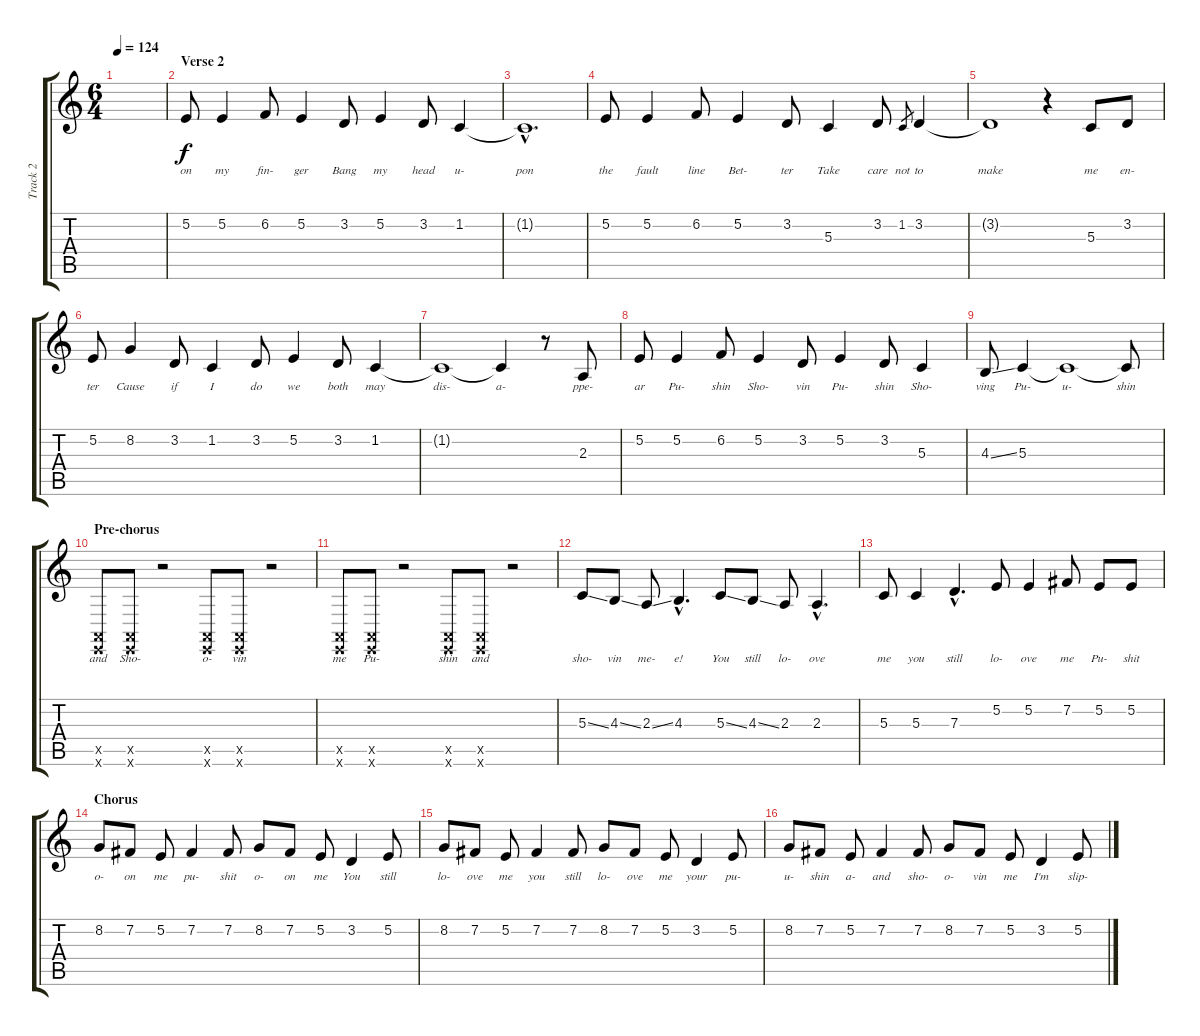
\track ("Track 2" "Track 2") {instrument cello}
\staff {score tabs}
\tuning (E4 B3 G3 D3 A2 E2) {hide}
\ts (6 4)
\tempo 124
\clef g2
\ks c
|
\section ("" "Verse 2")
5.2.8{lyrics (0 "on") lyrics (1 "") lyrics (2 "") lyrics (3 "") lyrics (4 "")} 5.2.4{lyrics (0 "my") lyrics (1 "") lyrics (2 "") lyrics (3 "") lyrics (4 "")} 6.2.8{lyrics (0 "fin-") lyrics (1 "") lyrics (2 "") lyrics (3 "") lyrics (4 "")} 5.2.4{lyrics (0 "ger") lyrics (1 "") lyrics (2 "") lyrics (3 "") lyrics (4 "")} 3.2.8{lyrics (0 "Bang") lyrics (1 "") lyrics (2 "") lyrics (3 "") lyrics (4 "")} 5.2.4{lyrics (0 "my") lyrics (1 "") lyrics (2 "") lyrics (3 "") lyrics (4 "")} 3.2.8{lyrics (0 "head") lyrics (1 "") lyrics (2 "") lyrics (3 "") lyrics (4 "")} 1.2.4{lyrics (0 "u-") lyrics (1 "") lyrics (2 "") lyrics (3 "") lyrics (4 "")} |
1.2{hac t}.1{d lyrics (0 "pon") lyrics (1 "") lyrics (2 "") lyrics (3 "") lyrics (4 "") volume 0} |
5.2.8{lyrics (0 "the") lyrics (1 "") lyrics (2 "") lyrics (3 "") lyrics (4 "") volume 10} 5.2.4{lyrics (0 "fault") lyrics (1 "") lyrics (2 "") lyrics (3 "") lyrics (4 "")} 6.2.8{lyrics (0 "line") lyrics (1 "") lyrics (2 "") lyrics (3 "") lyrics (4 "")} 5.2.4{lyrics (0 "Bet-") lyrics (1 "") lyrics (2 "") lyrics (3 "") lyrics (4 "")} 3.2.8{lyrics (0 "ter") lyrics (1 "") lyrics (2 "") lyrics (3 "") lyrics (4 "")} 5.3.4{lyrics (0 "Take") lyrics (1 "") lyrics (2 "") lyrics (3 "") lyrics (4 "")} 3.2.8{lyrics (0 "care") lyrics (1 "") lyrics (2 "") lyrics (3 "") lyrics (4 "")} 1.2.8{lyrics (0 "not") lyrics (1 "") lyrics (2 "") lyrics (3 "") lyrics (4 "") gr} 3.2.4{lyrics (0 "to") lyrics (1 "") lyrics (2 "") lyrics (3 "") lyrics (4 "")} |
3.2{t}.1{lyrics (0 "make") lyrics (1 "") lyrics (2 "") lyrics (3 "") lyrics (4 "") volume 0} r.4 5.3.8{lyrics (0 "me") lyrics (1 "") lyrics (2 "") lyrics (3 "") lyrics (4 "") volume 10} 3.2.8{lyrics (0 "en-") lyrics (1 "") lyrics (2 "") lyrics (3 "") lyrics (4 "")} |
5.2.8{lyrics (0 "ter") lyrics (1 "") lyrics (2 "") lyrics (3 "") lyrics (4 "")} 8.2.4{lyrics (0 "Cause") lyrics (1 "") lyrics (2 "") lyrics (3 "") lyrics (4 "")} 3.2.8{lyrics (0 "if") lyrics (1 "") lyrics (2 "") lyrics (3 "") lyrics (4 "")} 1.2.4{lyrics (0 "I") lyrics (1 "") lyrics (2 "") lyrics (3 "") lyrics (4 "")} 3.2.8{lyrics (0 "do") lyrics (1 "") lyrics (2 "") lyrics (3 "") lyrics (4 "")} 5.2.4{lyrics (0 "we") lyrics (1 "") lyrics (2 "") lyrics (3 "") lyrics (4 "")} 3.2.8{lyrics (0 "both") lyrics (1 "") lyrics (2 "") lyrics (3 "") lyrics (4 "")} 1.2.4{lyrics (0 "may") lyrics (1 "") lyrics (2 "") lyrics (3 "") lyrics (4 "")} |
1.2{t}.1{lyrics (0 "dis-") lyrics (1 "") lyrics (2 "") lyrics (3 "") lyrics (4 "") volume 0} 1.2{t}.4{lyrics (0 "a-") lyrics (1 "") lyrics (2 "") lyrics (3 "") lyrics (4 "")} r.8 2.3.8{lyrics (0 "ppe-") lyrics (1 "") lyrics (2 "") lyrics (3 "") lyrics (4 "") volume 10} |
5.2.8{lyrics (0 "ar") lyrics (1 "") lyrics (2 "") lyrics (3 "") lyrics (4 "")} 5.2.4{lyrics (0 "Pu-") lyrics (1 "") lyrics (2 "") lyrics (3 "") lyrics (4 "")} 6.2.8{lyrics (0 "shin") lyrics (1 "") lyrics (2 "") lyrics (3 "") lyrics (4 "")} 5.2.4{lyrics (0 "Sho-") lyrics (1 "") lyrics (2 "") lyrics (3 "") lyrics (4 "")} 3.2.8{lyrics (0 "vin") lyrics (1 "") lyrics (2 "") lyrics (3 "") lyrics (4 "")} 5.2.4{lyrics (0 "Pu-") lyrics (1 "") lyrics (2 "") lyrics (3 "") lyrics (4 "")} 3.2.8{lyrics (0 "shin") lyrics (1 "") lyrics (2 "") lyrics (3 "") lyrics (4 "")} 5.3.4{lyrics (0 "Sho-") lyrics (1 "") lyrics (2 "") lyrics (3 "") lyrics (4 "")} |
4.3{ss}.8{lyrics (0 "ving") lyrics (1 "") lyrics (2 "") lyrics (3 "") lyrics (4 "")} 5.3.4{lyrics (0 "Pu-") lyrics (1 "") lyrics (2 "") lyrics (3 "") lyrics (4 "")} 5.3{t}.1{lyrics (0 "u-") lyrics (1 "") lyrics (2 "") lyrics (3 "") lyrics (4 "")} 5.3{t}.8{lyrics (0 "shin") lyrics (1 "") lyrics (2 "") lyrics (3 "") lyrics (4 "")} |
\section ("" "Pre-chorus")
(0.5{x} 0.6{x}).8{lyrics (0 "and") lyrics (1 "") lyrics (2 "") lyrics (3 "") lyrics (4 "")} (0.5{x} 0.6{x}).8{lyrics (0 "Sho-") lyrics (1 "") lyrics (2 "") lyrics (3 "") lyrics (4 "")} r.2 (0.5{x} 0.6{x}).8{lyrics (0 "o-") lyrics (1 "") lyrics (2 "") lyrics (3 "") lyrics (4 "")} (0.5{x} 0.6{x}).8{lyrics (0 "vin") lyrics (1 "") lyrics (2 "") lyrics (3 "") lyrics (4 "")} r.2 |
(0.5{x} 0.6{x}).8{lyrics (0 "me") lyrics (1 "") lyrics (2 "") lyrics (3 "") lyrics (4 "")} (0.5{x} 0.6{x}).8{lyrics (0 "Pu-") lyrics (1 "") lyrics (2 "") lyrics (3 "") lyrics (4 "")} r.2 (0.5{x} 0.6{x}).8{lyrics (0 "shin") lyrics (1 "") lyrics (2 "") lyrics (3 "") lyrics (4 "")} (0.5{x} 0.6{x}).8{lyrics (0 "and") lyrics (1 "") lyrics (2 "") lyrics (3 "") lyrics (4 "")} r.2 |
5.3{ss}.8{lyrics (0 "sho-") lyrics (1 "") lyrics (2 "") lyrics (3 "") lyrics (4 "")} 4.3{ss}.8{lyrics (0 "vin") lyrics (1 "") lyrics (2 "") lyrics (3 "") lyrics (4 "")} 2.3{ss}.8{lyrics (0 "me-") lyrics (1 "") lyrics (2 "") lyrics (3 "") lyrics (4 "")} 4.3{hac}.4{d lyrics (0 "e!") lyrics (1 "") lyrics (2 "") lyrics (3 "") lyrics (4 "")} 5.3{ss}.8{lyrics (0 "You") lyrics (1 "") lyrics (2 "") lyrics (3 "") lyrics (4 "")} 4.3{ss}.8{lyrics (0 "still") lyrics (1 "") lyrics (2 "") lyrics (3 "") lyrics (4 "")} 2.3.8{lyrics (0 "lo-") lyrics (1 "") lyrics (2 "") lyrics (3 "") lyrics (4 "")} 2.3{hac}.4{d lyrics (0 "ove") lyrics (1 "") lyrics (2 "") lyrics (3 "") lyrics (4 "")} |
5.3.8{lyrics (0 "me") lyrics (1 "") lyrics (2 "") lyrics (3 "") lyrics (4 "") volume 16} 5.3.4{lyrics (0 "you") lyrics (1 "") lyrics (2 "") lyrics (3 "") lyrics (4 "")} 7.3{hac}.4{d lyrics (0 "still") lyrics (1 "") lyrics (2 "") lyrics (3 "") lyrics (4 "")} 5.2.8{lyrics (0 "lo-") lyrics (1 "") lyrics (2 "") lyrics (3 "") lyrics (4 "")} 5.2.4{lyrics (0 "ove") lyrics (1 "") lyrics (2 "") lyrics (3 "") lyrics (4 "")} 7.2.8{lyrics (0 "me") lyrics (1 "") lyrics (2 "") lyrics (3 "") lyrics (4 "")} 5.2.8{lyrics (0 "Pu-") lyrics (1 "") lyrics (2 "") lyrics (3 "") lyrics (4 "")} 5.2.8{lyrics (0 "shit") lyrics (1 "") lyrics (2 "") lyrics (3 "") lyrics (4 "")} |
\section ("" "Chorus")
8.2.8{lyrics (0 "o-") lyrics (1 "") lyrics (2 "") lyrics (3 "") lyrics (4 "")} 7.2.8{lyrics (0 "on") lyrics (1 "") lyrics (2 "") lyrics (3 "") lyrics (4 "")} 5.2.8{lyrics (0 "me") lyrics (1 "") lyrics (2 "") lyrics (3 "") lyrics (4 "")} 7.2.4{lyrics (0 "pu-") lyrics (1 "") lyrics (2 "") lyrics (3 "") lyrics (4 "")} 7.2.8{lyrics (0 "shit") lyrics (1 "") lyrics (2 "") lyrics (3 "") lyrics (4 "")} 8.2.8{lyrics (0 "o-") lyrics (1 "") lyrics (2 "") lyrics (3 "") lyrics (4 "")} 7.2.8{lyrics (0 "on") lyrics (1 "") lyrics (2 "") lyrics (3 "") lyrics (4 "")} 5.2.8{lyrics (0 "me") lyrics (1 "") lyrics (2 "") lyrics (3 "") lyrics (4 "")} 3.2.4{lyrics (0 "You") lyrics (1 "") lyrics (2 "") lyrics (3 "") lyrics (4 "")} 5.2.8{lyrics (0 "still") lyrics (1 "") lyrics (2 "") lyrics (3 "") lyrics (4 "")} |
8.2.8{lyrics (0 "lo-") lyrics (1 "") lyrics (2 "") lyrics (3 "") lyrics (4 "")} 7.2.8{lyrics (0 "ove") lyrics (1 "") lyrics (2 "") lyrics (3 "") lyrics (4 "")} 5.2.8{lyrics (0 "me") lyrics (1 "") lyrics (2 "") lyrics (3 "") lyrics (4 "")} 7.2.4{lyrics (0 "you") lyrics (1 "") lyrics (2 "") lyrics (3 "") lyrics (4 "")} 7.2.8{lyrics (0 "still") lyrics (1 "") lyrics (2 "") lyrics (3 "") lyrics (4 "")} 8.2.8{lyrics (0 "lo-") lyrics (1 "") lyrics (2 "") lyrics (3 "") lyrics (4 "")} 7.2.8{lyrics (0 "ove") lyrics (1 "") lyrics (2 "") lyrics (3 "") lyrics (4 "")} 5.2.8{lyrics (0 "me") lyrics (1 "") lyrics (2 "") lyrics (3 "") lyrics (4 "")} 3.2.4{lyrics (0 "your") lyrics (1 "") lyrics (2 "") lyrics (3 "") lyrics (4 "")} 5.2.8{lyrics (0 "pu-") lyrics (1 "") lyrics (2 "") lyrics (3 "") lyrics (4 "")} |
8.2.8{lyrics (0 "u-") lyrics (1 "") lyrics (2 "") lyrics (3 "") lyrics (4 "")} 7.2.8{lyrics (0 "shin") lyrics (1 "") lyrics (2 "") lyrics (3 "") lyrics (4 "")} 5.2.8{lyrics (0 "a-") lyrics (1 "") lyrics (2 "") lyrics (3 "") lyrics (4 "")} 7.2.4{lyrics (0 "and") lyrics (1 "") lyrics (2 "") lyrics (3 "") lyrics (4 "")} 7.2.8{lyrics (0 "sho-") lyrics (1 "") lyrics (2 "") lyrics (3 "") lyrics (4 "")} 8.2.8{lyrics (0 "o-") lyrics (1 "") lyrics (2 "") lyrics (3 "") lyrics (4 "")} 7.2.8{lyrics (0 "vin") lyrics (1 "") lyrics (2 "") lyrics (3 "") lyrics (4 "")} 5.2.8{lyrics (0 "me") lyrics (1 "") lyrics (2 "") lyrics (3 "") lyrics (4 "")} 3.2.4{lyrics (0 "I'm") lyrics (1 "") lyrics (2 "") lyrics (3 "") lyrics (4 "")} 5.2.8{lyrics (0 "slip-") lyrics (1 "") lyrics (2 "") lyrics (3 "") lyrics (4 "")}
